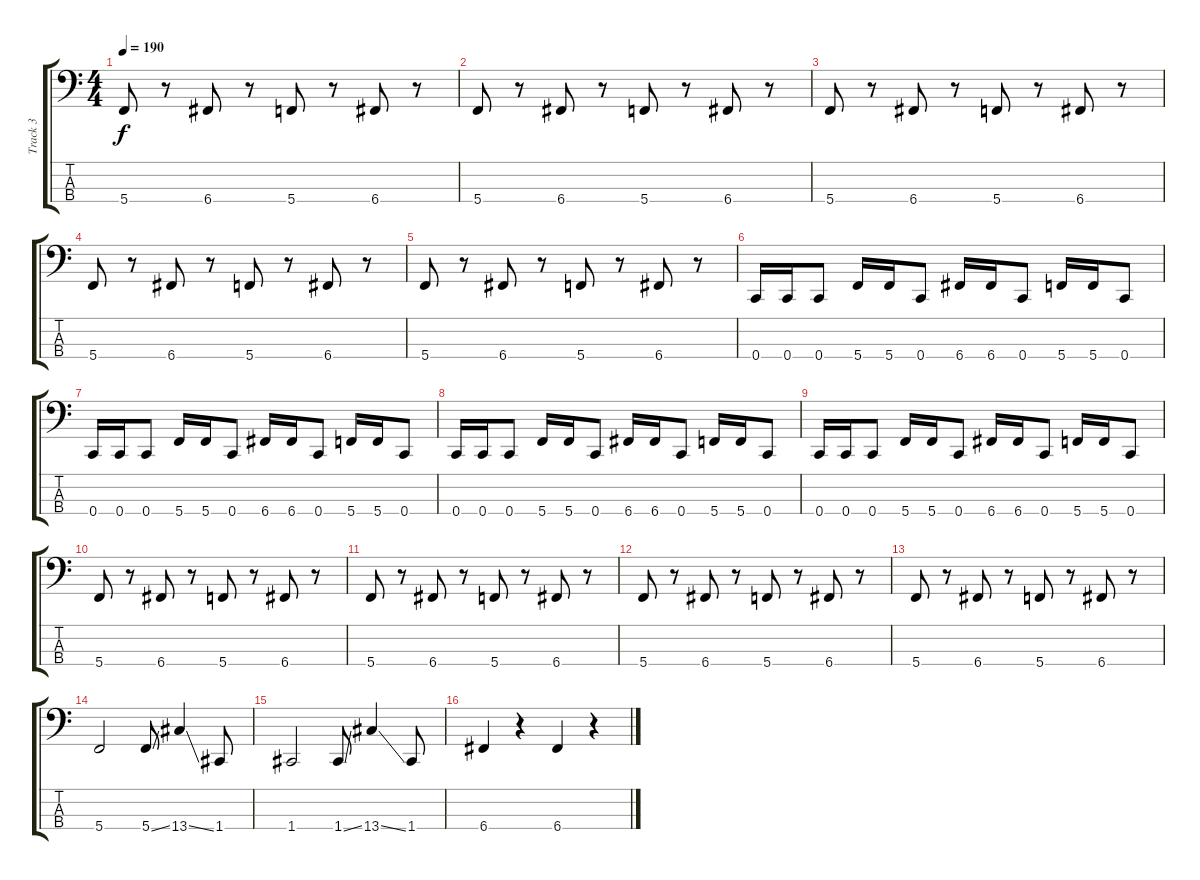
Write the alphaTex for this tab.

\track ("Track 3" "Track 3") {instrument electricbasspick}
\staff {score tabs}
\tuning (F2 C2 G1 C1) {hide}
\ts (4 4)
\tempo 190
\clef f4
\ks c
5.4.8{dy f} r.8 6.4.8 r.8 5.4.8 r.8 6.4.8 r.8 |
5.4.8 r.8 6.4.8 r.8 5.4.8 r.8 6.4.8 r.8 |
5.4.8 r.8 6.4.8 r.8 5.4.8 r.8 6.4.8 r.8 |
5.4.8 r.8 6.4.8 r.8 5.4.8 r.8 6.4.8 r.8 |
5.4.8 r.8 6.4.8 r.8 5.4.8 r.8 6.4.8 r.8 |
0.4.16 0.4.16 0.4.8 5.4.16 5.4.16 0.4.8 6.4.16 6.4.16 0.4.8 5.4.16 5.4.16 0.4.8 |
0.4.16 0.4.16 0.4.8 5.4.16 5.4.16 0.4.8 6.4.16 6.4.16 0.4.8 5.4.16 5.4.16 0.4.8 |
0.4.16 0.4.16 0.4.8 5.4.16 5.4.16 0.4.8 6.4.16 6.4.16 0.4.8 5.4.16 5.4.16 0.4.8 |
0.4.16 0.4.16 0.4.8 5.4.16 5.4.16 0.4.8 6.4.16 6.4.16 0.4.8 5.4.16 5.4.16 0.4.8 |
5.4.8 r.8 6.4.8 r.8 5.4.8 r.8 6.4.8 r.8 |
5.4.8 r.8 6.4.8 r.8 5.4.8 r.8 6.4.8 r.8 |
5.4.8 r.8 6.4.8 r.8 5.4.8 r.8 6.4.8 r.8 |
5.4.8 r.8 6.4.8 r.8 5.4.8 r.8 6.4.8 r.8 |
5.4.2 5.4{ss}.8 13.4{ss}.4 1.4.8 |
1.4.2 1.4{ss}.8 13.4{ss}.4 1.4.8 |
6.4.4 r.4 6.4.4 r.4
